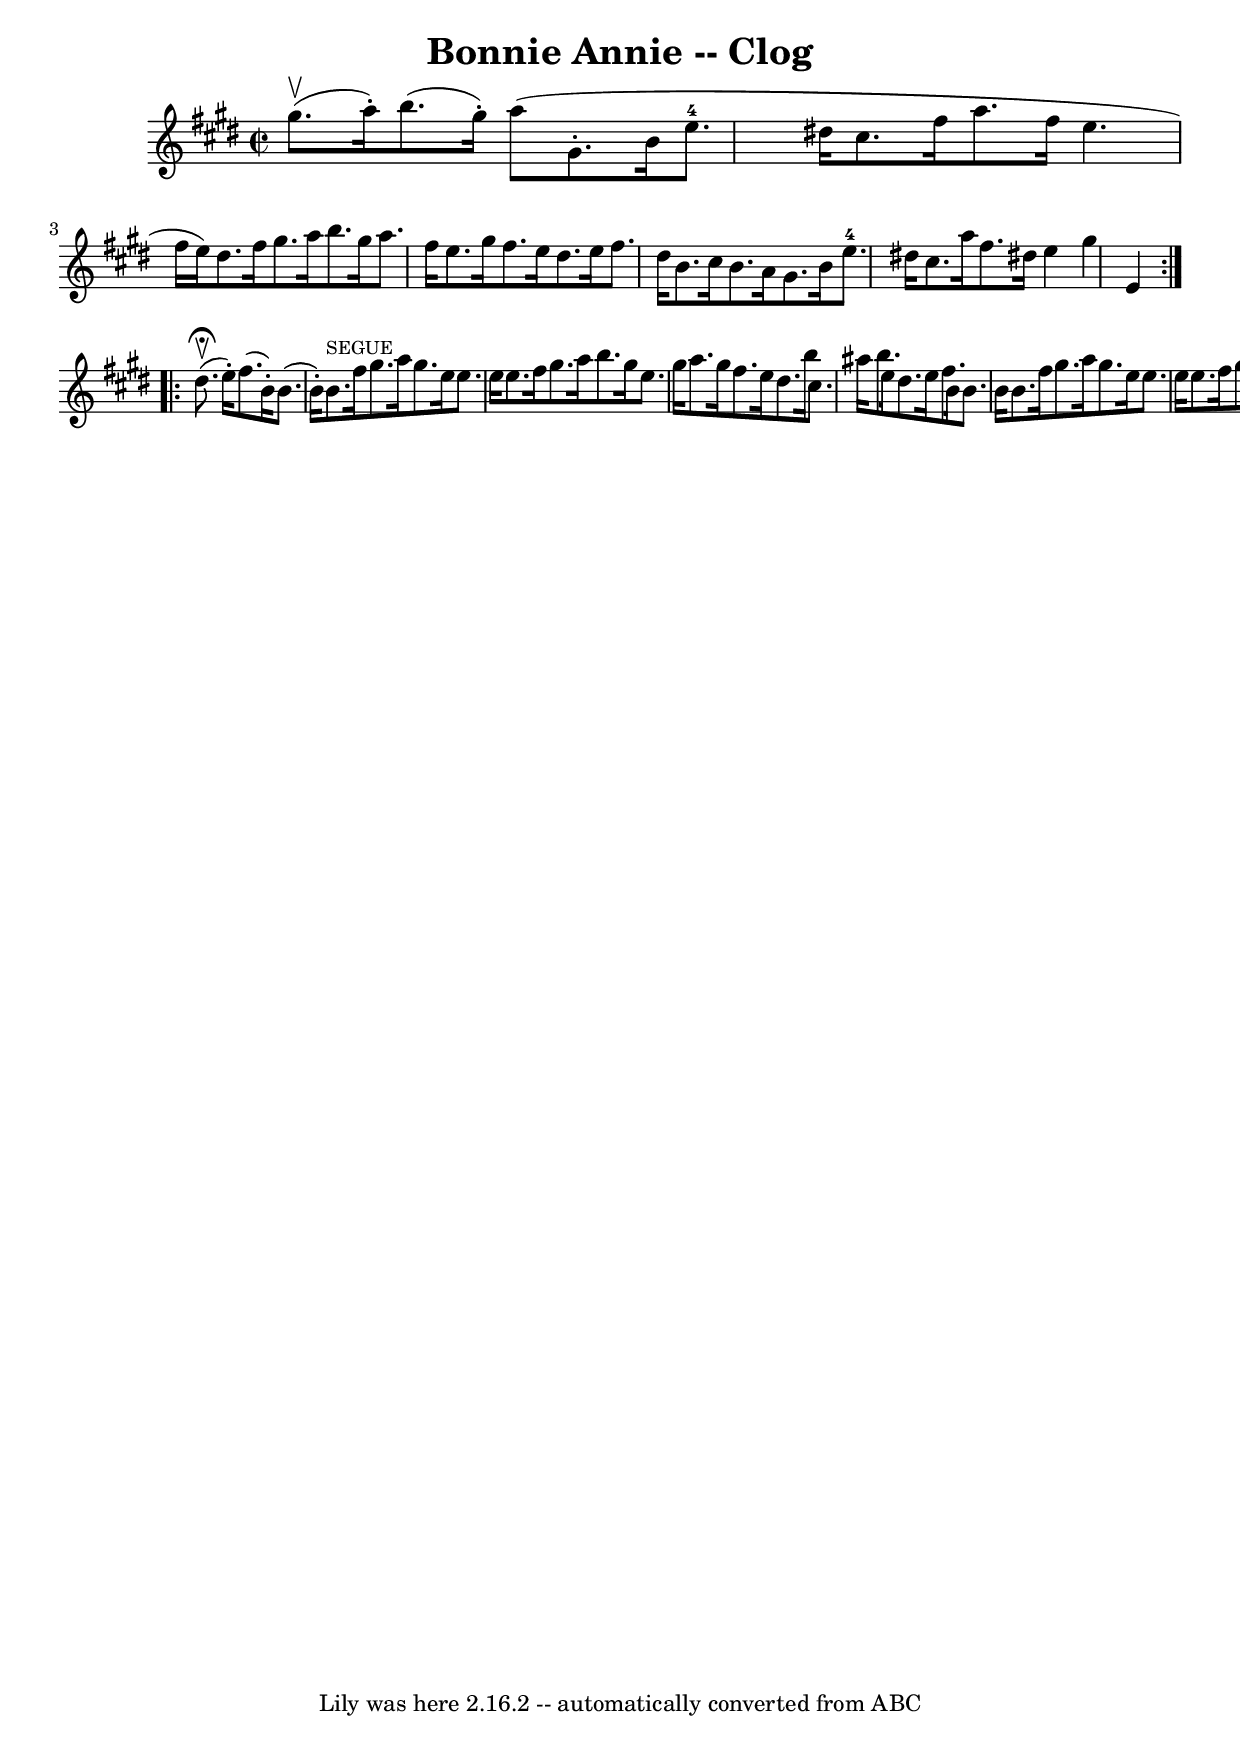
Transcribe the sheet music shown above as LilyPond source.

\version "2.16.2"
\include "Mammoth.ily"
\header {
  %% book = "Ryan's Mammoth Collection"
  crossRefNumber = "1"
  footnotes = "\\\\158 942"
  origin = "SCOTCH"
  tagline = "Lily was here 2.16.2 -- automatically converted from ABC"
  title = "Bonnie Annie -- Clog"

}
voicedefault =  {



  \repeat volta 2 {

    \override Staff.TimeSignature #'style = #'C
    \time 2/2 
    \key e \major
    gis''8.^\upbow(a''16-.) |
    b''8. (
    gis''16-.) a''8 (gis'8.-. b'16 e''8.-4 dis''!16    
    cis''8. fis''16 a''8. fis''16    |
    e''4. fis''16 (e''16 ) dis''8. fis''16 gis''8. a''16    |
    b''8. gis''16   
    a''8. fis''16 e''8. gis''16 fis''8. e''16    |
    dis''8. 
    e''16 fis''8. dis''16 b'8. cis''16 b'8. a'16    |
    
    gis'8. b'16 e''8.-4 dis''!16 cis''8. a''16 fis''8.    
    dis''!16    |
    e''4 gis''4 e'4    
  }     
  \repeat volta 2 {
    
    dis''8.^\fermata^\upbow(e''16-.) |
    fis''8. (b'16-.)   
    b'8. (b'16-.) b'8.^\segue fis''16 gis''8. a''16    |
    
    gis''8. e''16 e''8. e''16 e''8. fis''16 gis''8. a''16     |
    b''8. gis''16 e''8. gis''16 a''8. gis''16    
    fis''8. e''16    |
    dis''8. b''16 cis''8. ais''16 b''8.  
    e''16 dis''8. e''16    |
    fis''8. b'16 b'8. b'16    
    b'8. fis''16 gis''8. a''16    |
    gis''8. e''16 e''8.    
    e''16 e''8. fis''16 gis''8. ais''16    |
    b''8. fis''16  
    gis''8. e''16 dis''8. fis''16 e''8. cis''16    |
    
    b'4 dis''4 b'4      
  }   

}

\score{
  <<

    \context Staff="default"
    {
      \voicedefault 
      
    }

  >>
  \layout {
    
  }
  \midi {
  }

}
